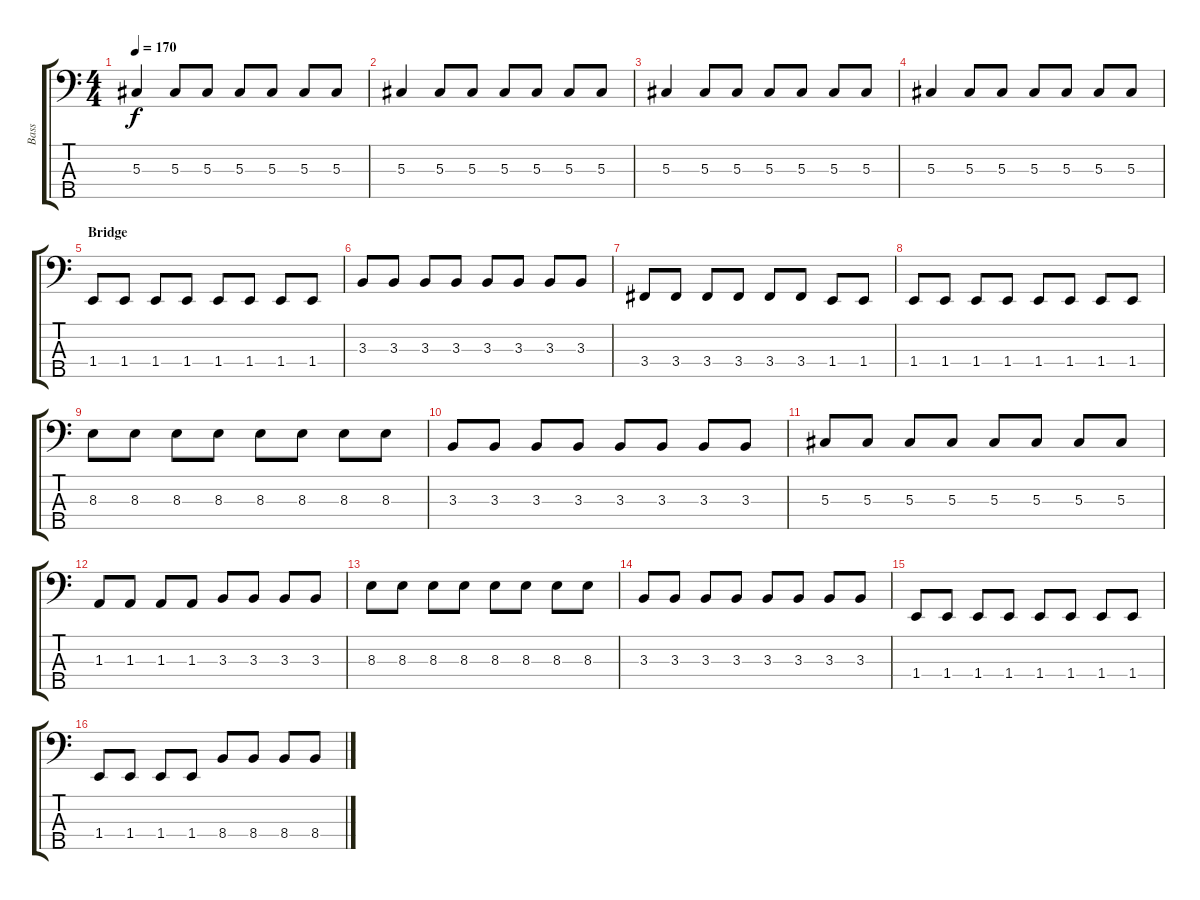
\track ("Bass" "Bass") {instrument electricbassfinger}
\staff {score tabs}
\tuning (Gb2 Db2 Ab1 Eb1 Bb0) {hide}
\ts (4 4)
\tempo 170
\clef f4
\ks c
5.3.4{dy f} 5.3.8 5.3.8 5.3.8 5.3.8 5.3.8 5.3.8 |
5.3.4 5.3.8 5.3.8 5.3.8 5.3.8 5.3.8 5.3.8 |
5.3.4 5.3.8 5.3.8 5.3.8 5.3.8 5.3.8 5.3.8 |
5.3.4 5.3.8 5.3.8 5.3.8 5.3.8 5.3.8 5.3.8 |
\section ("" "Bridge")
1.4.8 1.4.8 1.4.8 1.4.8 1.4.8 1.4.8 1.4.8 1.4.8 |
3.3.8 3.3.8 3.3.8 3.3.8 3.3.8 3.3.8 3.3.8 3.3.8 |
3.4.8 3.4.8 3.4.8 3.4.8 3.4.8 3.4.8 1.4.8 1.4.8 |
1.4.8 1.4.8 1.4.8 1.4.8 1.4.8 1.4.8 1.4.8 1.4.8 |
8.3.8 8.3.8 8.3.8 8.3.8 8.3.8 8.3.8 8.3.8 8.3.8 |
3.3.8 3.3.8 3.3.8 3.3.8 3.3.8 3.3.8 3.3.8 3.3.8 |
5.3.8 5.3.8 5.3.8 5.3.8 5.3.8 5.3.8 5.3.8 5.3.8 |
1.3.8 1.3.8 1.3.8 1.3.8 3.3.8 3.3.8 3.3.8 3.3.8 |
8.3.8 8.3.8 8.3.8 8.3.8 8.3.8 8.3.8 8.3.8 8.3.8 |
3.3.8 3.3.8 3.3.8 3.3.8 3.3.8 3.3.8 3.3.8 3.3.8 |
1.4.8 1.4.8 1.4.8 1.4.8 1.4.8 1.4.8 1.4.8 1.4.8 |
1.4.8 1.4.8 1.4.8 1.4.8 8.4.8 8.4.8 8.4.8 8.4.8
